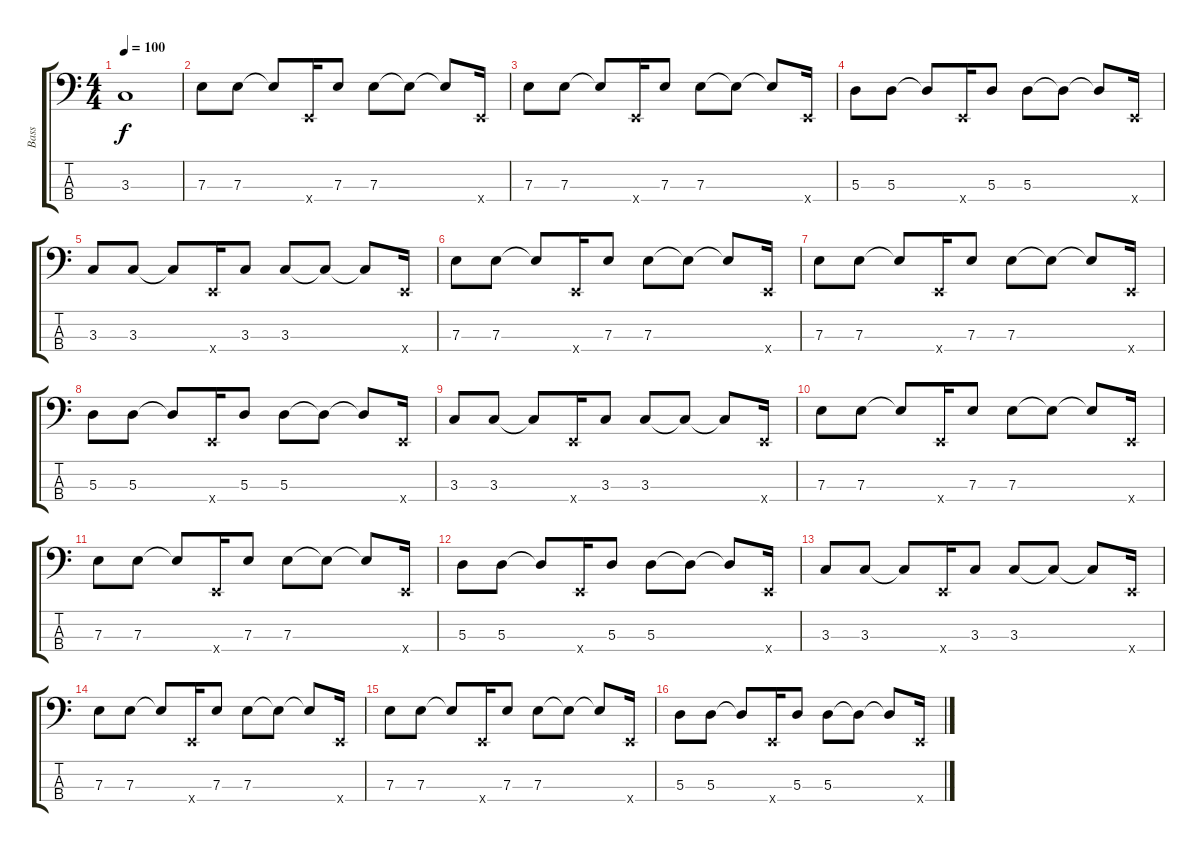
\track ("Bass" "Bass") {instrument electricbassfinger}
\staff {score tabs}
\tuning (G2 D2 A1 E1) {hide}
\ts (4 4)
\tempo 100
\clef f4
\ks c
3.3.1{dy f} |
7.3.8 7.3.8 7.3{t}.8 0.4{x}.16 7.3.8 7.3.8 7.3{t}.8 7.3{t}.8 0.4{x}.16 |
7.3.8 7.3.8 7.3{t}.8 0.4{x}.16 7.3.8 7.3.8 7.3{t}.8 7.3{t}.8 0.4{x}.16 |
5.3.8 5.3.8 5.3{t}.8 0.4{x}.16 5.3.8 5.3.8 5.3{t}.8 5.3{t}.8 0.4{x}.16 |
3.3.8 3.3.8 3.3{t}.8 0.4{x}.16 3.3.8 3.3.8 3.3{t}.8 3.3{t}.8 0.4{x}.16 |
7.3.8 7.3.8 7.3{t}.8 0.4{x}.16 7.3.8 7.3.8 7.3{t}.8 7.3{t}.8 0.4{x}.16 |
7.3.8 7.3.8 7.3{t}.8 0.4{x}.16 7.3.8 7.3.8 7.3{t}.8 7.3{t}.8 0.4{x}.16 |
5.3.8 5.3.8 5.3{t}.8 0.4{x}.16 5.3.8 5.3.8 5.3{t}.8 5.3{t}.8 0.4{x}.16 |
3.3.8 3.3.8 3.3{t}.8 0.4{x}.16 3.3.8 3.3.8 3.3{t}.8 3.3{t}.8 0.4{x}.16 |
7.3.8 7.3.8 7.3{t}.8 0.4{x}.16 7.3.8 7.3.8 7.3{t}.8 7.3{t}.8 0.4{x}.16 |
7.3.8 7.3.8 7.3{t}.8 0.4{x}.16 7.3.8 7.3.8 7.3{t}.8 7.3{t}.8 0.4{x}.16 |
5.3.8 5.3.8 5.3{t}.8 0.4{x}.16 5.3.8 5.3.8 5.3{t}.8 5.3{t}.8 0.4{x}.16 |
3.3.8 3.3.8 3.3{t}.8 0.4{x}.16 3.3.8 3.3.8 3.3{t}.8 3.3{t}.8 0.4{x}.16 |
7.3.8 7.3.8 7.3{t}.8 0.4{x}.16 7.3.8 7.3.8 7.3{t}.8 7.3{t}.8 0.4{x}.16 |
7.3.8 7.3.8 7.3{t}.8 0.4{x}.16 7.3.8 7.3.8 7.3{t}.8 7.3{t}.8 0.4{x}.16 |
5.3.8 5.3.8 5.3{t}.8 0.4{x}.16 5.3.8 5.3.8 5.3{t}.8 5.3{t}.8 0.4{x}.16
